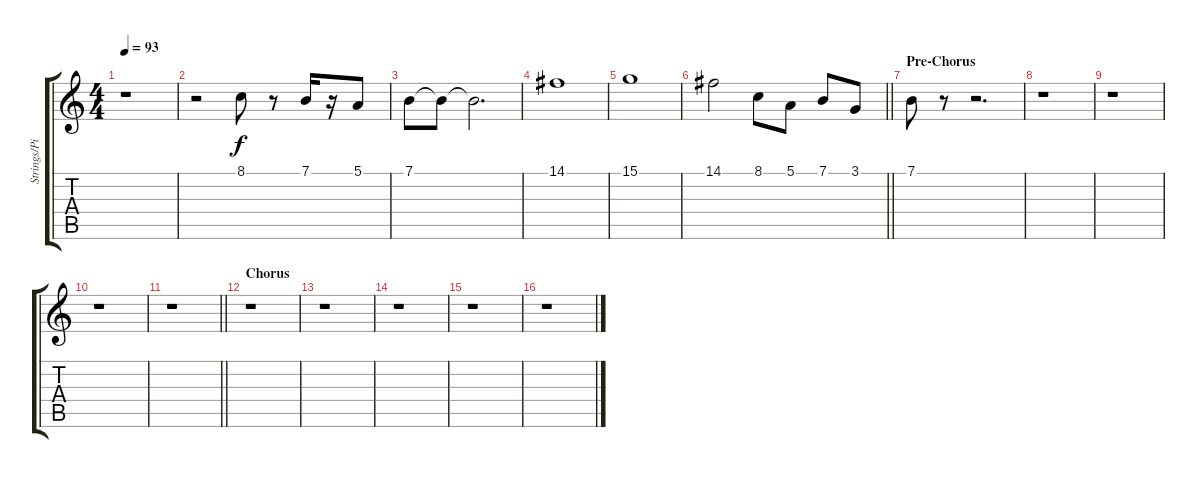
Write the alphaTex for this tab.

\track ("Strings/Piano" "Strings/Pi") {instrument stringensemble1}
\staff {score tabs}
\tuning (E4 B3 G3 D3 A2 E2) {hide}
\ts (4 4)
\tempo 93
\clef g2
\ks c
r.1{dy f} |
r.2 8.1.8 r.8 7.1.16 r.16 5.1.8 |
7.1.8 7.1{t}.8 7.1{t}.2{d} |
14.1.1 |
15.1.1 |
\barLineRight lightlight
14.1.2 8.1.8 5.1.8 7.1.8 3.1.8 |
\section ("" "Pre-Chorus")
7.1.8 r.8 r.2{d} |
r.1 |
r.1 |
r.1 |
\barLineRight lightlight
r.1 |
\section ("" "Chorus")
r.1 |
r.1 |
r.1 |
r.1 |
r.1
